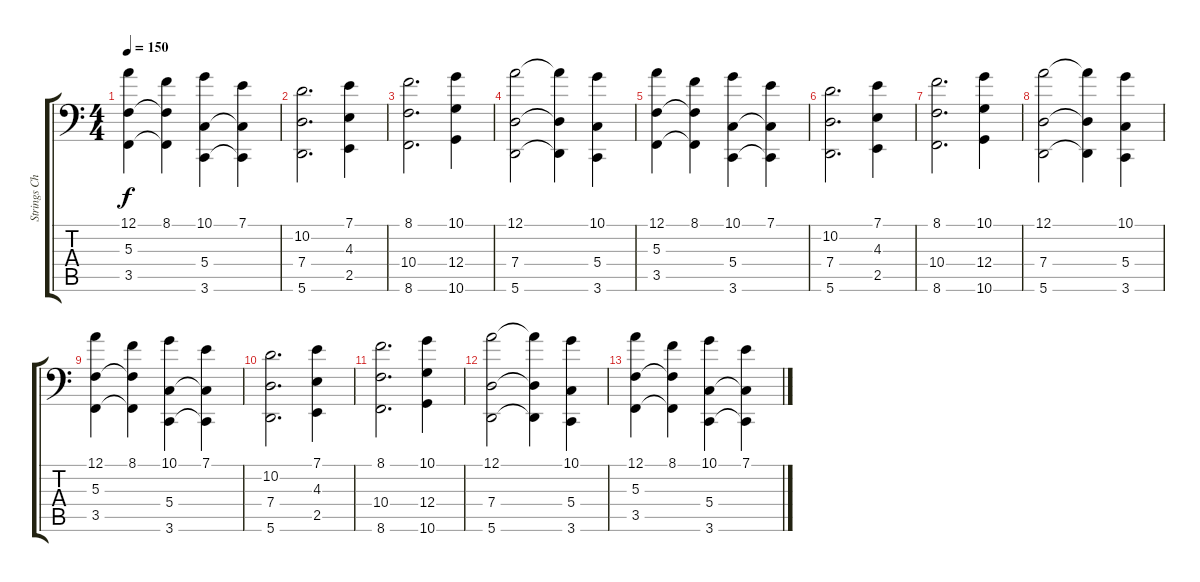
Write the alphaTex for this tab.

\track ("Strings Chords" "Strings Ch") {instrument stringensemble1}
\staff {score tabs}
\tuning (A3 E3 C3 G2 D2 A1) {hide}
\ts (4 4)
\tempo 150
\clef f4
\ks c
(12.1 5.3 3.5).4{dy f} (8.1 5.3{t} 3.5{t}).4 (10.1 5.4 3.6).4 (7.1 5.4{t} 3.6{t}).4 |
(10.2 7.4 5.6).2{d} (7.1 4.3 2.5).4 |
(8.1 10.4 8.6).2{d} (10.1 12.4 10.6).4 |
(12.1 7.4 5.6).2 (12.1{t} 7.4{t} 5.6{t}).4 (10.1 5.4 3.6).4 |
(12.1 5.3 3.5).4 (8.1 5.3{t} 3.5{t}).4 (10.1 5.4 3.6).4 (7.1 5.4{t} 3.6{t}).4 |
(10.2 7.4 5.6).2{d} (7.1 4.3 2.5).4 |
(8.1 10.4 8.6).2{d} (10.1 12.4 10.6).4 |
(12.1 7.4 5.6).2 (12.1{t} 7.4{t} 5.6{t}).4 (10.1 5.4 3.6).4 |
(12.1 5.3 3.5).4 (8.1 5.3{t} 3.5{t}).4 (10.1 5.4 3.6).4 (7.1 5.4{t} 3.6{t}).4 |
(10.2 7.4 5.6).2{d} (7.1 4.3 2.5).4 |
(8.1 10.4 8.6).2{d} (10.1 12.4 10.6).4 |
(12.1 7.4 5.6).2 (12.1{t} 7.4{t} 5.6{t}).4 (10.1 5.4 3.6).4 |
(12.1 5.3 3.5).4 (8.1 5.3{t} 3.5{t}).4 (10.1 5.4 3.6).4 (7.1 5.4{t} 3.6{t}).4
